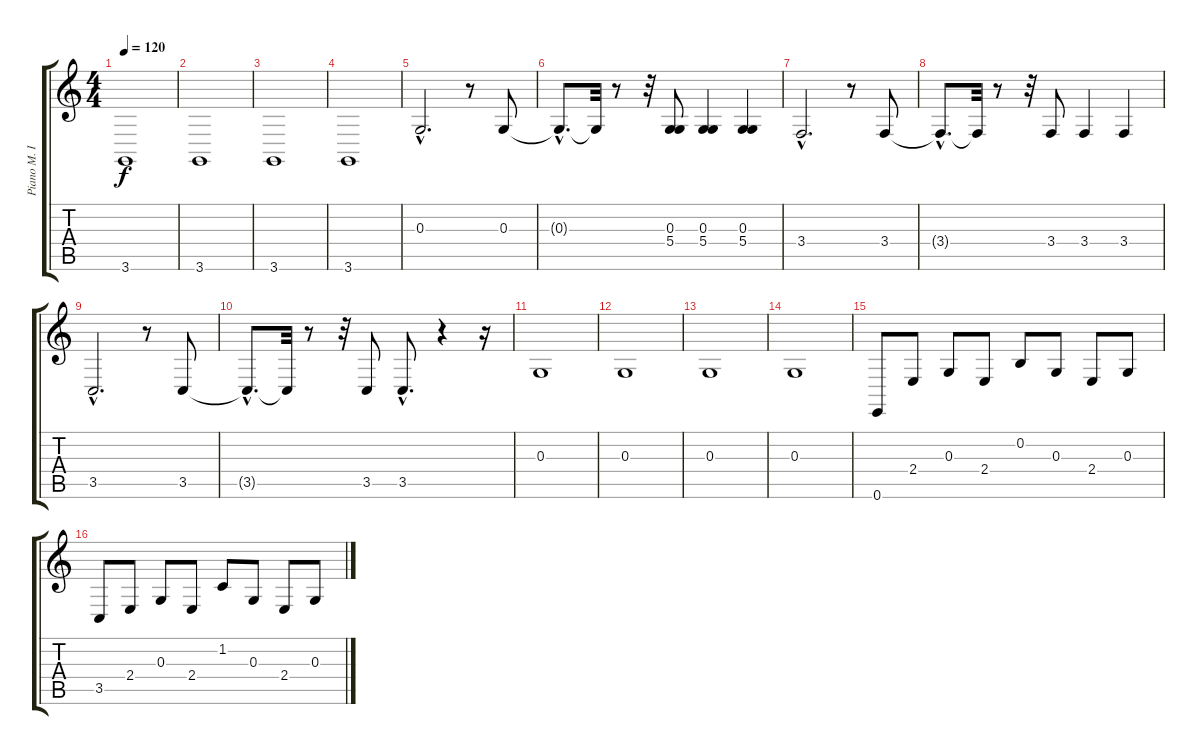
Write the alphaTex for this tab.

\track ("Piano M. Izq." "Piano M. I") {instrument acousticgrandpiano}
\staff {score tabs}
\tuning (E4 B3 G3 D3 A2 E2) {hide}
\ts (4 4)
\tempo 120
\clef g2
\ks c
3.6.1{dy f} |
3.6.1 |
3.6.1 |
3.6.1 |
0.3{hac}.2{d} r.8 0.3.8 |
0.3{hac t}.8{d} 0.3{t}.32 r.8 r.32 (0.3 5.4).8 (0.3 5.4).4 (0.3 5.4).4 |
3.4{hac}.2{d} r.8 3.4.8 |
3.4{hac t}.8{d} 3.4{t}.32 r.8 r.32 3.4.8 3.4.4 3.4.4 |
3.5{hac}.2{d} r.8 3.5.8 |
3.5{hac t}.8{d} 3.5{t}.32 r.8 r.32 3.5.8 3.5{hac}.8{d} r.4 r.16 |
0.3.1 |
0.3.1 |
0.3.1 |
0.3.1 |
0.6.8 2.4.8 0.3.8 2.4.8 0.2.8 0.3.8 2.4.8 0.3.8 |
3.5.8 2.4.8 0.3.8 2.4.8 1.2.8 0.3.8 2.4.8 0.3.8
